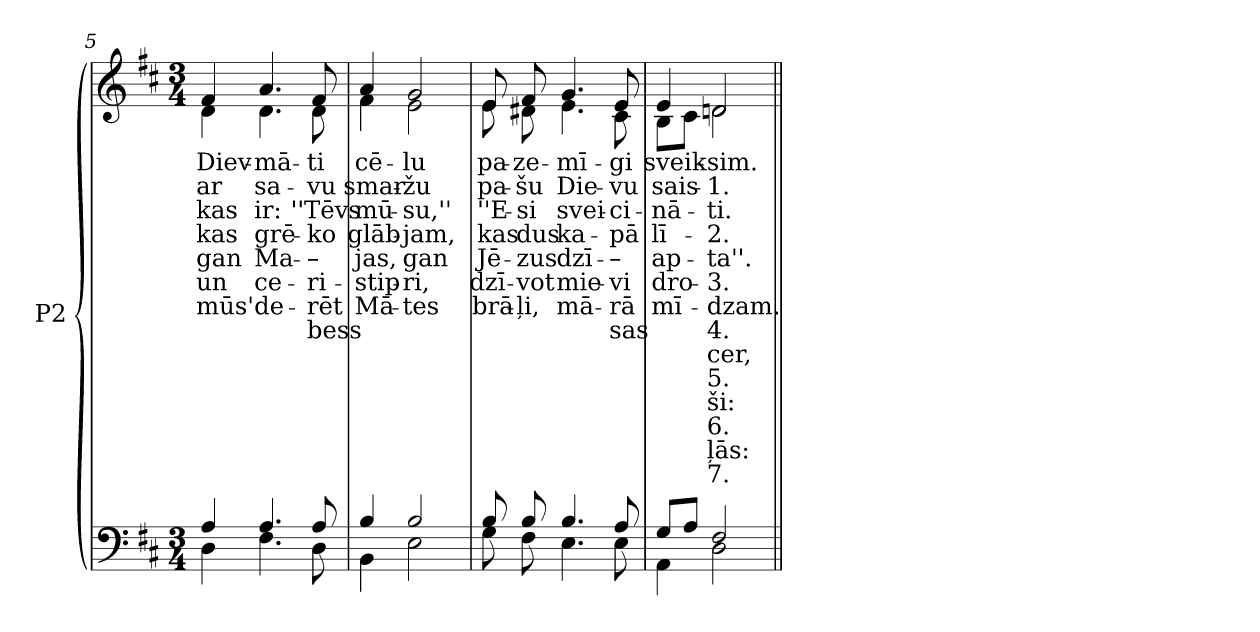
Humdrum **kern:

**kern	**kern	**text	**text	**text	**text	**text	**text	**text	**text	**text	**text	**text	**text	**text	**text
*part2	*part1	*part1	*part1	*part1	*part1	*part1	*part1	*part1	*part1	*part1	*part1	*part1	*part1	*part1	*part1
*staff2	*staff1	*staff1	*staff1	*staff1	*staff1	*staff1	*staff1	*staff1	*staff1	*staff1	*staff1	*staff1	*staff1	*staff1	*staff1
*I"P2	*	*	*	*	*	*	*	*	*	*	*	*	*	*	*
*clefF4	*clefG2	*	*	*	*	*	*	*	*	*	*	*	*	*	*
*k[f#c#]	*k[f#c#]	*	*	*	*	*	*	*	*	*	*	*	*	*	*
*D:	*D:	*	*	*	*	*	*	*	*	*	*	*	*	*	*
*M3/4	*M3/4	*	*	*	*	*	*	*	*	*	*	*	*	*	*
=5	=5	=5	=5	=5	=5	=5	=5	=5	=5	=5	=5	=5	=5	=5	=5
*^	*	*	*	*	*	*	*	*	*	*	*	*	*	*	*
!	!	!	!LO:LY:b:color=#000000	!LO:LY:b:color=#000000	!LO:LY:b:color=#000000	!LO:LY:b:color=#000000	!LO:LY:b:color=#000000	!LO:LY:b:color=#000000	!LO:LY:b:color=#000000	!	!	!	!	!	!	!
*	*	*^	*	*	*	*	*	*	*	*	*	*	*	*	*	*
4Ai/	4Di\	4f#i/	4di\	Diev-	ar	kas	kas	gan	un	mūs'	.	.	.	.	.	.	.
!	!	!	!	!LO:LY:b:color=#000000	!LO:LY:b:color=#000000	!LO:LY:b:color=#000000	!LO:LY:b:color=#000000	!LO:LY:b:color=#000000	!LO:LY:b:color=#000000	!LO:LY:b:color=#000000	!	!	!	!	!	!	!
4.Ai/	4.F#i\	4.ai/	4.di\	-mā-	sa-	ir:	grē-	Ma-	-ce-	de-	.	.	.	.	.	.	.
!	!	!	!	!LO:LY:b:color=#000000	!LO:LY:b:color=#000000	!LO:LY:b:color=#000000	!LO:LY:b:color=#000000	!LO:LY:b:color=#000000	!LO:LY:b:color=#000000	!LO:LY:b:color=#000000	!LO:LY:b:color=#000000	!	!	!	!	!	!
8Ai/	8Di\	8f#i/	8di\	-ti	-vu	''Tēvs	-ko	–	-ri-	-rēt	bess	.	.	.	.	.	.
=6	=6	=6	=6	=6	=6	=6	=6	=6	=6	=6	=6	=6	=6	=6	=6	=6	=6
!	!	!	!	!LO:LY:b:color=#000000	!LO:LY:b:color=#000000	!LO:LY:b:color=#000000	!LO:LY:b:color=#000000	!LO:LY:b:color=#000000	!LO:LY:b:color=#000000	!LO:LY:b:color=#000000	!	!	!	!	!	!	!
4Bi/	4BBi\	4ai/	4f#i\	cē-	smar-	mū-	glāb-	-jas,	-stip-	Mā-	.	.	.	.	.	.	.
!	!	!	!	!LO:LY:b:color=#000000	!LO:LY:b:color=#000000	!LO:LY:b:color=#000000	!LO:LY:b:color=#000000	!LO:LY:b:color=#000000	!LO:LY:b:color=#000000	!LO:LY:b:color=#000000	!	!	!	!	!	!	!
2Bi/	2Ei\	2gi/	2ei\	-lu	-žu	-su,''	-jam,	gan	ri,	-tes	.	.	.	.	.	.	.
=7	=7	=7	=7	=7	=7	=7	=7	=7	=7	=7	=7	=7	=7	=7	=7	=7	=7
!	!	!	!	!LO:LY:b:color=#000000	!LO:LY:b:color=#000000	!LO:LY:b:color=#000000	!LO:LY:b:color=#000000	!LO:LY:b:color=#000000	!LO:LY:b:color=#000000	!LO:LY:b:color=#000000	!	!	!	!	!	!	!
8Bi/	8Gi\	8ei/	8ei\	pa-	pa-	''E-	kas	Jē-	dzī-	-brā-	.	.	.	.	.	.	.
!	!	!	!	!LO:LY:b:color=#000000	!LO:LY:b:color=#000000	!LO:LY:b:color=#000000	!LO:LY:b:color=#000000	!LO:LY:b:color=#000000	!LO:LY:b:color=#000000	!LO:LY:b:color=#000000	!	!	!	!	!	!	!
8Bi/	8F#i\	8f#i/	8d#Xi\	-ze-	-šu	-si	dus	-zus	vot	-ļi,	.	.	.	.	.	.	.
!	!	!	!	!LO:LY:b:color=#000000	!LO:LY:b:color=#000000	!LO:LY:b:color=#000000	!LO:LY:b:color=#000000	!LO:LY:b:color=#000000	!LO:LY:b:color=#000000	!LO:LY:b:color=#000000	!	!	!	!	!	!	!
4.Bi/	4.Ei\	4.gi/	4.ei\	-mī-	Die-	svei-	ka-	dzī-	mie-	-mā-	.	.	.	.	.	.	.
!	!	!	!	!LO:LY:b:color=#000000	!LO:LY:b:color=#000000	!LO:LY:b:color=#000000	!LO:LY:b:color=#000000	!LO:LY:b:color=#000000	!LO:LY:b:color=#000000	!LO:LY:b:color=#000000	!LO:LY:b:color=#000000	!	!	!	!	!	!
8Ai/	8Ei\	8ei/	8c#i\	-gi	-vu	-ci-	-pā	–	-vi	-rā	sas	.	.	.	.	.	.
=8	=8	=8	=8	=8	=8	=8	=8	=8	=8	=8	=8	=8	=8	=8	=8	=8	=8
!	!	!	!	!LO:LY:b:color=#000000	!LO:LY:b:color=#000000	!LO:LY:b:color=#000000	!LO:LY:b:color=#000000	!LO:LY:b:color=#000000	!LO:LY:b:color=#000000	!LO:LY:b:color=#000000	!	!	!	!	!	!	!
8Gi/L	4AAi\	4ei/	8Bi\L	sveik-	sais-	-nā-	lī-	ap-	-dro-	mī-	.	.	.	.	.	.	.
8Ai/J	.	.	8c#i\J	.	.	.	.	.	.	.	.	.	.	.	.	.	.
!	!	!	!	!LO:LY:b:color=#000000	!LO:LY:b:color=#000000	!LO:LY:b:color=#000000	!LO:LY:b:color=#000000	!LO:LY:b:color=#000000	!LO:LY:b:color=#000000	!LO:LY:b:color=#000000	!LO:LY:b:color=#000000	!LO:LY:b:color=#000000	!LO:LY:b:color=#000000	!LO:LY:b:color=#000000	!LO:LY:b:color=#000000	!LO:LY:b:color=#000000	!LO:LY:b:color=#000000
2F#i/	2Di\	2dni/	2di\	-sim.	1.	-ti.	2.	-ta''.	3.	-dzam.	4.	-cer,	5.	ši:	6.	-ļās:	7.
*v	*v	*	*	*	*	*	*	*	*	*	*	*	*	*	*	*	*
*	*v	*v	*	*	*	*	*	*	*	*	*	*	*	*	*	*
=||	=||	=||	=||	=||	=||	=||	=||	=||	=||	=||	=||	=||	=||	=||	=||
*-	*-	*-	*-	*-	*-	*-	*-	*-	*-	*-	*-	*-	*-	*-	*-
